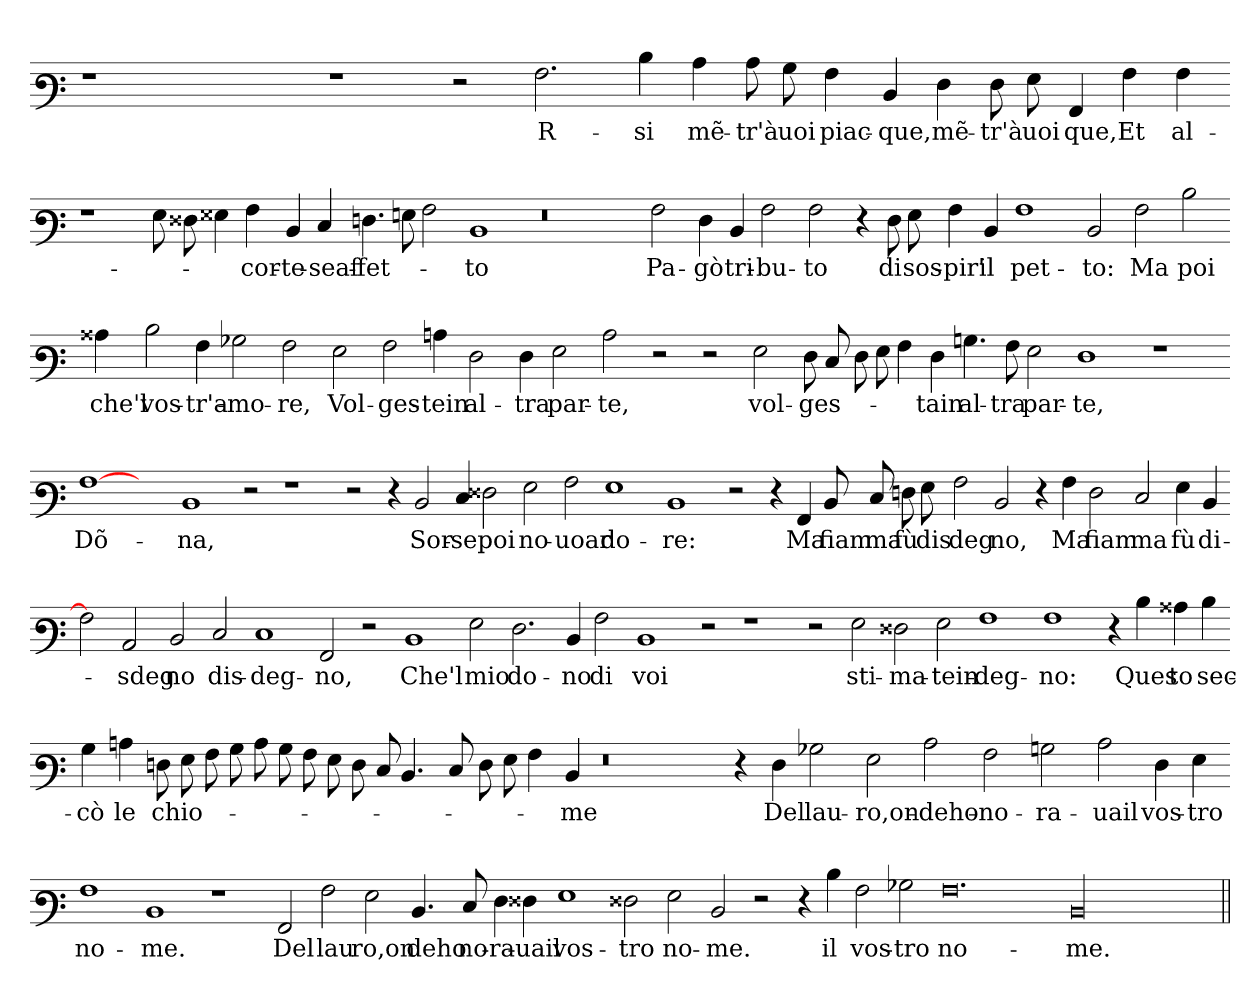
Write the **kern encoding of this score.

**kern	**text
*part1	*part1
*staff1	*staff1
*clefF3	*
*k[]	*
=	=
1r	.
1ryy	.
1r	.
2r	.
2.A	R-
4d	si
4c	mẽ-
8c	tr'à
8B	uoi
4A	piac-
4D	que,
4F	mẽ-
8F	tr'à
8G	uoi
4AA	que,
4A	Et
4A	al-
=-	=-
1r	.
8G	.
8F##X\	.
4G##X	.
4A	cor-
4D	te-
4E	seaf-
4.F	fet-
8G	.
2A	.
1D	to
0r	.
2A	Pa-
4F	gò
4D	tri-
2A	bu-
2A	to
4r	.
8F	di
8G	sos-
4A	pir'
4D	il
1A	pet-
2D	to:
2A	Ma
2d	poi
=-	=-
4c##X	che'l
2d	vos-
4A	tr'a-
2B-X	mo-
2A	re,
2G	Vol-
2A	ges-
4c	tein
2F	al-
4F	tra
2G	par-
2c	te,
2r	.
2r	.
2G	vol-
8F	ges-
8E	.
8F	.
8G	.
4A	.
4F	tain
4.B	al-
8A	tra
2G	par-
1F	te,
1r	.
=-	=-
[1A	Dõ-
2ryy	.
1D	na,
2r	.
1r	.
2r	.
4r	.
2D	Sor-
4E	se
2F##X	poi
2G	no-
2A	uoar-
1G	do-
1D	re:
2r	.
4r	.
4AA	Ma
8D	fiam-
8E	ma
8F	fù
8G	dis-
2A	deg-
2D	no,
4r	.
4A	Ma
2F	fiam-
2E	ma
4G	fù
4D	di-
=-	=-
2A]	.
2C	sdeg-
2D	no
2E	dis-
1E	deg-
2AA	no,
2r	.
1D	Che'l
2G	mio
2.F	do-
4D	no
2A	di
1D	voi
2r	.
1r	.
2r	.
2G	sti-
2F##X	ma-
2G	tein-
1A	deg-
1A	no:
4r	.
4d	Ques-
4c##X	to
4d	sec-
=-	=-
4B	cò
4c	le
8F\	chio-
8G	.
8A	.
8B	.
8c	.
8B	.
8A	.
8G	.
8F	.
8E	.
4.D	.
8E	.
8F	.
8G	.
4A	.
4D	me
0r	.
4r	.
4F	Del
2B-X	lau-
2G	ro,on-
2c	deho-
2A	no-
2B	ra-
2c	uail
4F	vos-
4G	tro
=-	=-
1A	no-
1D	me.
1r	.
2AA	Del
2A	lau-
2G	ro,on-
4.D	deho-
8E	no-
4F	ra-
4F##X	uail
1G	vos-
2F##X	tro
2G	no-
2D	me.
2r	.
4r	.
4d	il
2A	vos-
2B-X	tro
0.A	no-
00D/	me.
=||	=||
*-	*-
